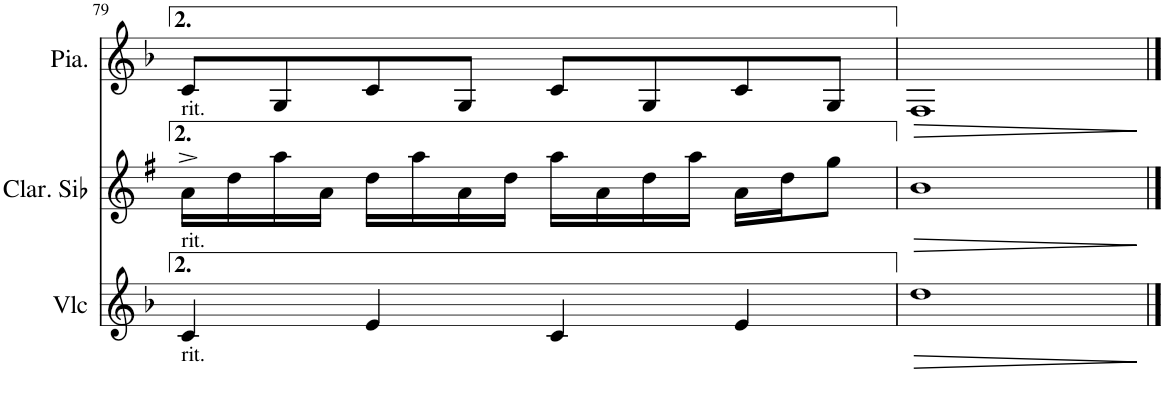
**kern	**dynam	**kern	**dynam	**kern	**dynam
*part3	*part3	*part2	*part2	*part1	*part1
*staff3	*staff3	*staff2	*staff2	*staff1	*staff1
*I"Violoncelle	*	*I"Clarinette en Sib	*	*I"Piano	*
*I'Vlc	*	*I'Clar. Sib	*	*I'Pia.	*
!!LO:PB:g=z
*clefG2	*	*clefG2	*	*clefG2	*
*	*	*Trd1c2	*	*	*
*k[b-]	*	*k[f#]	*	*k[b-]	*
*M4/4	*	*M4/4	*	*M4/4	*
=79	=79	=79	=79	=79	=79
!	!	!	!	!LO:TX:b:t=rit.	!
!	!	!LO:TX:b:t=rit.	!	!	!
!LO:TX:b:t=rit.	!	!	!	!	!
4c/	.	16a^\LL	.	8c/L	.
.	.	16dd\	.	.	.
.	.	16aa\	.	8G/	.
.	.	16a\JJ	.	.	.
4e/	.	16dd\LL	.	8c/	.
.	.	16aa\	.	.	.
.	.	16a\	.	8G/J	.
.	.	16dd\JJ	.	.	.
4c/	.	16aa\LL	.	8c/L	.
.	.	16a\	.	.	.
.	.	16dd\	.	8G/	.
.	.	16aa\JJ	.	.	.
4e/	.	16a\LL	.	8c/	.
.	.	16dd\J	.	.	.
.	.	8gg\J	.	8G/J	.
=80	=80	=80	=80	=80	=80
!	!LO:HP:b	!	!LO:HP:b	!	!LO:HP:b
1dd	>	1b	>	1F	>
.	]	.	]	.	]
==	==	==	==	==	==
*-	*-	*-	*-	*-	*-
